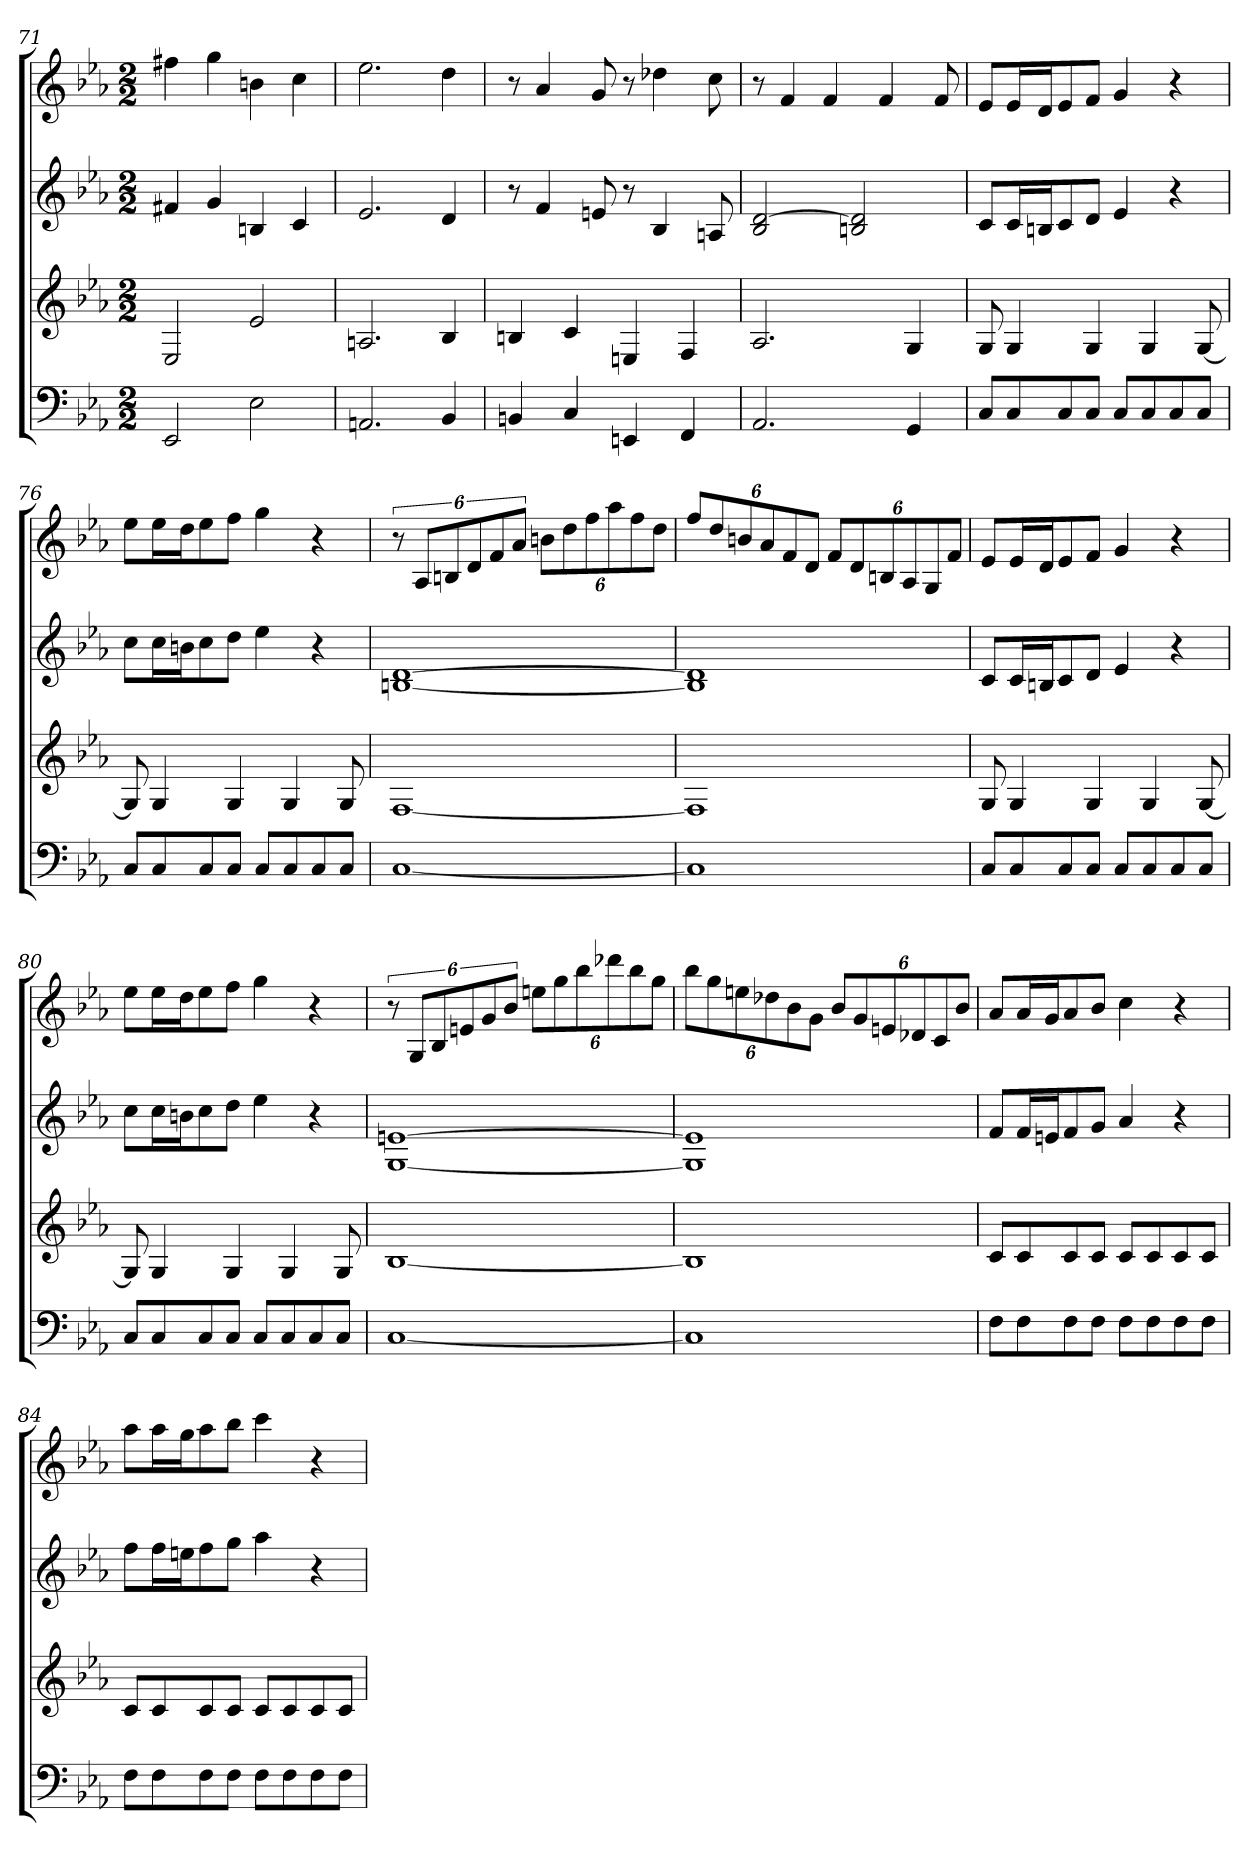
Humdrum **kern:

**kern	**kern	**kern	**kern
*part4	*part3	*part2	*part1
*staff4	*staff3	*staff2	*staff1
*k[b-e-a-]	*k[b-e-a-]	*k[b-e-a-]	*k[b-e-a-]
*E-:	*E-:	*E-:	*E-:
*M2/2	*M2/2	*M2/2	*M2/2
=71	=71	=71	=71
2EE-	2E-	4f#X	4ff#X
.	.	4g	4gg
2E-	2e-	4Bn	4bn
.	.	4c	4cc
=72	=72	=72	=72
2.AAn	2.An	2.e-	2.ee-
4BB-	4B-	4d	4dd
=73	=73	=73	=73
4BBn	4Bn	8r	8r
.	.	4f	4a-
4C	4c	.	.
.	.	8en	8g
4EEn	4En	8r	8r
.	.	4B-	4dd-X
4FF	4F	.	.
.	.	8An	8cc
=74	=74	=74	=74
2.AA-	2.A-	2B- [2d	8r
.	.	.	4f
.	.	.	4f
.	.	2Bn 2d]	.
.	.	.	4f
4GG	4G	.	.
.	.	.	8f
=75	=75	=75	=75
8CL	8G	8cL	8e-L
8C	4G	16cL	16e-L
.	.	16BnJ	16dJ
8C	.	8c	8e-
8CJ	4G	8dJ	8fJ
8CL	.	4e-	4g
8C	4G	.	.
8C	.	4r	4r
8CJ	[8G	.	.
=76	=76	=76	=76
8CL	8G]	8ccL	8ee-L
8C	4G	16ccL	16ee-L
.	.	16bnJ	16ddJ
8C	.	8cc	8ee-
8CJ	4G	8ddJ	8ffJ
8CL	.	4ee-	4gg
8C	4G	.	.
8C	.	4r	4r
8CJ	8G	.	.
=77	=77	=77	=77
[1C	[1F	[1Bn [1d	12r
.	.	.	12A-L
.	.	.	12Bn
.	.	.	12d
.	.	.	12f
.	.	.	12a-J
.	.	.	12bnL
.	.	.	12dd
.	.	.	12ff
.	.	.	12aa-
.	.	.	12ff
.	.	.	12ddJ
=78	=78	=78	=78
1C]	1F]	1B] 1d]	12ffL
.	.	.	12dd
.	.	.	12bn
.	.	.	12a-
.	.	.	12f
.	.	.	12dJ
.	.	.	12fL
.	.	.	12d
.	.	.	12Bn
.	.	.	12A-
.	.	.	12G
.	.	.	12fJ
=79	=79	=79	=79
8CL	8G	8cL	8e-L
8C	4G	16cL	16e-L
.	.	16BnJ	16dJ
8C	.	8c	8e-
8CJ	4G	8dJ	8fJ
8CL	.	4e-	4g
8C	4G	.	.
8C	.	4r	4r
8CJ	[8G	.	.
=80	=80	=80	=80
8CL	8G]	8ccL	8ee-L
8C	4G	16ccL	16ee-L
.	.	16bnJ	16ddJ
8C	.	8cc	8ee-
8CJ	4G	8ddJ	8ffJ
8CL	.	4ee-	4gg
8C	4G	.	.
8C	.	4r	4r
8CJ	8G	.	.
=81	=81	=81	=81
[1C	[1B-	[1G [1en	12r
.	.	.	12GL
.	.	.	12B-
.	.	.	12en
.	.	.	12g
.	.	.	12b-J
.	.	.	12eenL
.	.	.	12gg
.	.	.	12bb-
.	.	.	12ddd-X
.	.	.	12bb-
.	.	.	12ggJ
=82	=82	=82	=82
1C]	1B-]	1G] 1e]	12bb-L
.	.	.	12gg
.	.	.	12een
.	.	.	12dd-X
.	.	.	12b-
.	.	.	12gJ
.	.	.	12b-L
.	.	.	12g
.	.	.	12en
.	.	.	12d-X
.	.	.	12c
.	.	.	12b-J
=83	=83	=83	=83
8FL	8cL	8fL	8a-L
8F	8c	16fL	16a-L
.	.	16enJ	16gJ
8F	8c	8f	8a-
8FJ	8cJ	8gJ	8b-J
8FL	8cL	4a-	4cc
8F	8c	.	.
8F	8c	4r	4r
8FJ	8cJ	.	.
=84	=84	=84	=84
8FL	8cL	8ffL	8aa-L
8F	8c	16ffL	16aa-L
.	.	16eenJ	16ggJ
8F	8c	8ff	8aa-
8FJ	8cJ	8ggJ	8bb-J
8FL	8cL	4aa-	4ccc
8F	8c	.	.
8F	8c	4r	4r
8FJ	8cJ	.	.
=	=	=	=
*-	*-	*-	*-
